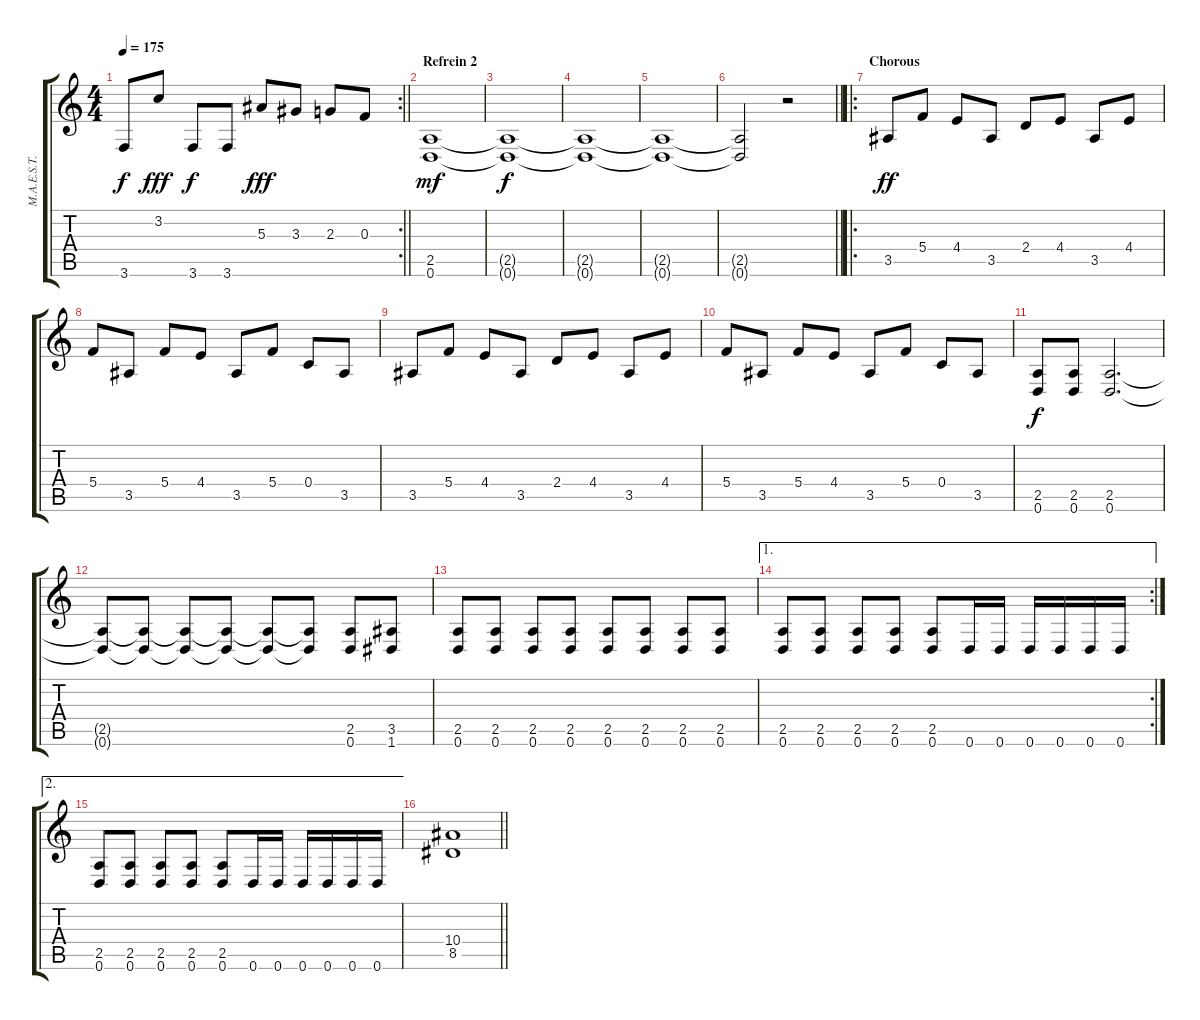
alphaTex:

\track ("M.A.E.S.T.R.O." "M.A.E.S.T.") {instrument distortionguitar}
\staff {score tabs}
\tuning (D4 A3 F3 C3 G2 D2) {hide}
\rc 2
\ts (4 4)
\tempo 175
\clef g2
\barLineRight lightlight
\ks c
3.6.8{dy f} 3.2.8{dy fff} 3.6.8{dy f} 3.6.8 5.3.8{dy fff} 3.3.8 2.3.8 0.3.8 |
\section ("" "Refrein 2")
(2.5 0.6).1{dy mf} |
(2.5{t} 0.6{t}).1{dy f} |
(2.5{t} 0.6{t}).1 |
(2.5{t} 0.6{t}).1 |
\barLineRight lightlight
(2.5{t} 0.6{t}).2 r.2 |
\ro
\section ("" "Chorous")
3.5.8{dy ff} 5.4.8 4.4.8 3.5.8 2.4.8 4.4.8 3.5.8 4.4.8 |
5.4.8 3.5.8 5.4.8 4.4.8 3.5.8 5.4.8 0.4.8 3.5.8 |
3.5.8 5.4.8 4.4.8 3.5.8 2.4.8 4.4.8 3.5.8 4.4.8 |
5.4.8 3.5.8 5.4.8 4.4.8 3.5.8 5.4.8 0.4.8 3.5.8 |
(2.5 0.6).8{dy f} (2.5 0.6).8 (2.5 0.6).2{d} |
(2.5{t} 0.6{t}).8 (2.5{t} 0.6{t}).8 (2.5{t} 0.6{t}).8 (2.5{t} 0.6{t}).8 (2.5{t} 0.6{t}).8 (2.5{t} 0.6{t}).8 (2.5 0.6).8 (3.5 1.6).8 |
(2.5 0.6).8 (2.5 0.6).8 (2.5 0.6).8 (2.5 0.6).8 (2.5 0.6).8 (2.5 0.6).8 (2.5 0.6).8 (2.5 0.6).8 |
\ae 1
\rc 2
(2.5 0.6).8 (2.5 0.6).8 (2.5 0.6).8 (2.5 0.6).8 (2.5 0.6).8 0.6.16 0.6.16 0.6.16 0.6.16 0.6.16 0.6.16 |
\ae 2
(2.5 0.6).8 (2.5 0.6).8 (2.5 0.6).8 (2.5 0.6).8 (2.5 0.6).8 0.6.16 0.6.16 0.6.16 0.6.16 0.6.16 0.6.16 |
\barLineRight lightlight
(10.4 8.5).1
